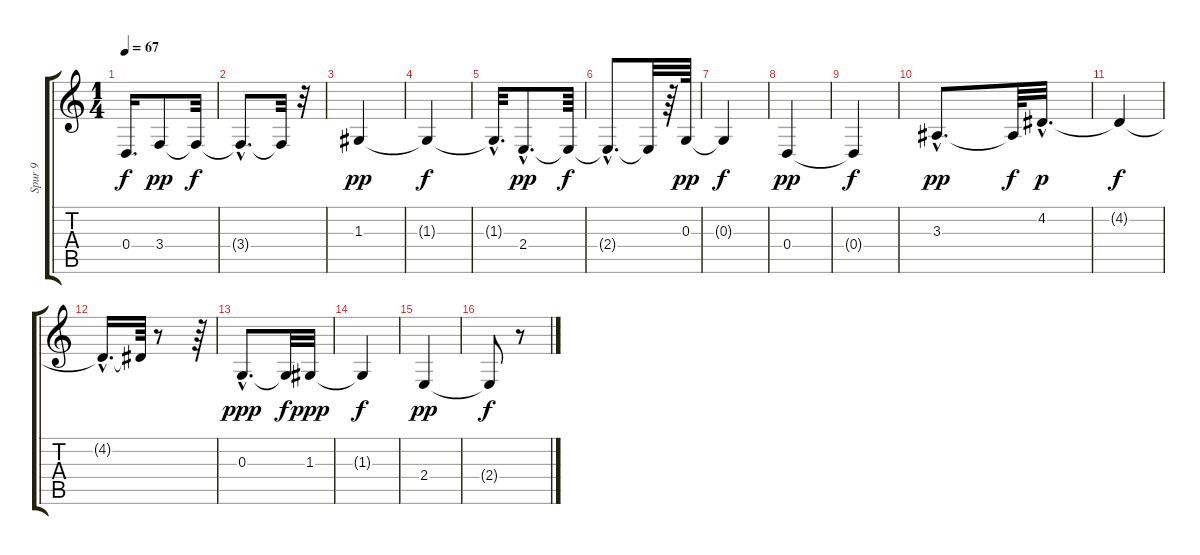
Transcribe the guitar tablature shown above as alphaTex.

\track ("Spur 9" "Spur 9") {instrument guitarfretnoise}
\staff {score tabs}
\tuning (E4 B3 G3 D3 A2 E2) {hide}
\ts (1 4)
\tempo 67
\clef g2
\ks c
0.4{t}.16{d dy f} 3.4.8{dy pp} 3.4{t}.32{dy f} |
3.4{hac t}.8{d} 3.4{t}.32 r.32 |
1.3.4{dy pp} |
1.3{t}.4{dy f} |
1.3{hac t}.32{d} 2.4{hac}.8{d dy pp} 2.4{t}.64{dy f} |
2.4{hac t}.8{d} 2.4{t}.32 r.64 0.3.64{dy pp} |
0.3{t}.4{dy f} |
0.4.4{dy pp} |
0.4{t}.4{dy f} |
3.3{hac}.8{d dy pp} 3.3{t}.64{dy f} 4.2{hac}.32{d dy p} |
4.2{t}.4{dy f} |
4.2{hac t}.16{d} 4.2{t}.64 r.8 r.64 |
0.3{hac}.8{d dy ppp} 0.3{t}.32{dy f} 1.3.32{dy ppp} |
1.3{t}.4{dy f} |
2.4.4{dy pp} |
2.4{t}.8{dy f} r.8
